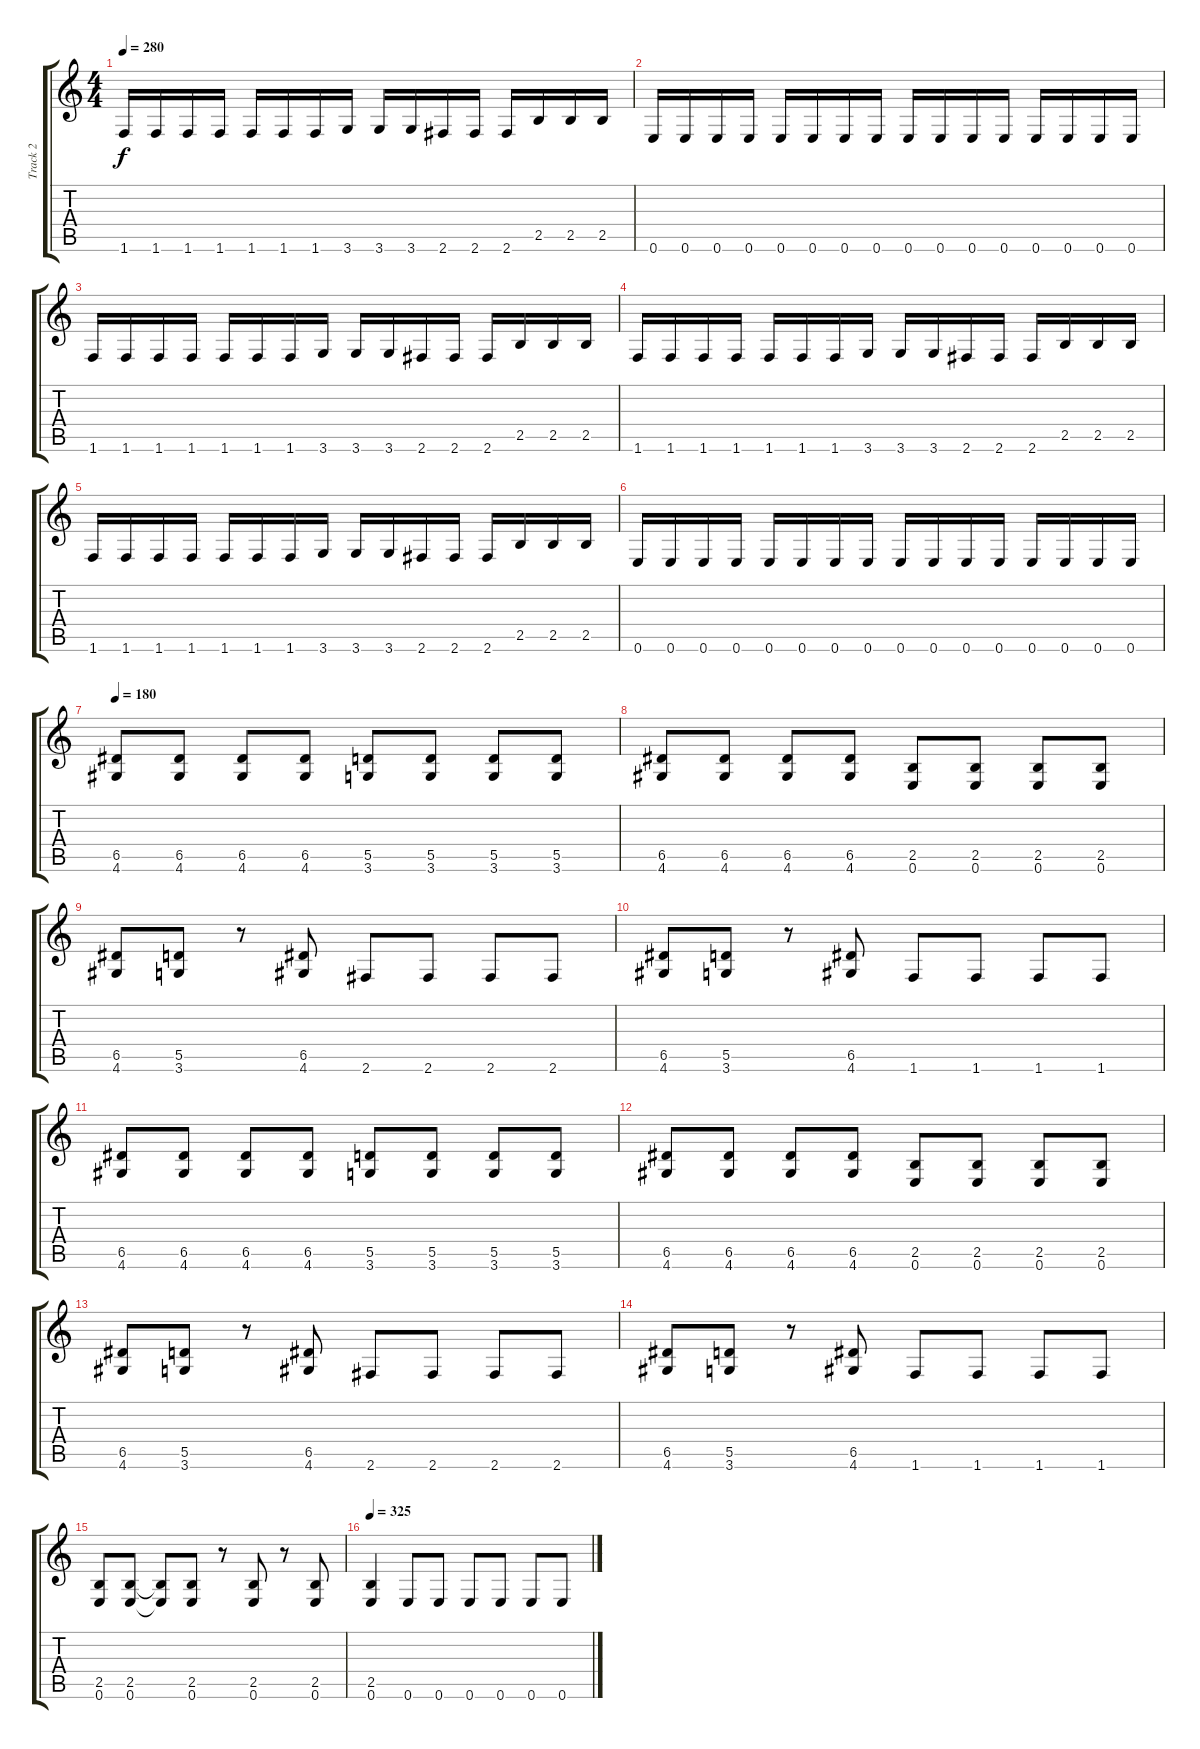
\track ("Track 2" "Track 2") {instrument distortionguitar}
\staff {score tabs}
\tuning (E4 B3 G3 D3 A2 E2) {hide}
\ts (4 4)
\tempo 280
\clef g2
\ks c
1.6.16{dy f} 1.6.16 1.6.16 1.6.16 1.6.16 1.6.16 1.6.16 3.6.16 3.6.16 3.6.16 2.6.16 2.6.16 2.6.16 2.5.16 2.5.16 2.5.16 |
0.6.16 0.6.16 0.6.16 0.6.16 0.6.16 0.6.16 0.6.16 0.6.16 0.6.16 0.6.16 0.6.16 0.6.16 0.6.16 0.6.16 0.6.16 0.6.16 |
1.6.16 1.6.16 1.6.16 1.6.16 1.6.16 1.6.16 1.6.16 3.6.16 3.6.16 3.6.16 2.6.16 2.6.16 2.6.16 2.5.16 2.5.16 2.5.16 |
1.6.16 1.6.16 1.6.16 1.6.16 1.6.16 1.6.16 1.6.16 3.6.16 3.6.16 3.6.16 2.6.16 2.6.16 2.6.16 2.5.16 2.5.16 2.5.16 |
1.6.16 1.6.16 1.6.16 1.6.16 1.6.16 1.6.16 1.6.16 3.6.16 3.6.16 3.6.16 2.6.16 2.6.16 2.6.16 2.5.16 2.5.16 2.5.16 |
0.6.16 0.6.16 0.6.16 0.6.16 0.6.16 0.6.16 0.6.16 0.6.16 0.6.16 0.6.16 0.6.16 0.6.16 0.6.16 0.6.16 0.6.16 0.6.16 |
\tempo 180
(6.5 4.6).8 (6.5 4.6).8 (6.5 4.6).8 (6.5 4.6).8 (5.5 3.6).8 (5.5 3.6).8 (5.5 3.6).8 (5.5 3.6).8 |
(6.5 4.6).8 (6.5 4.6).8 (6.5 4.6).8 (6.5 4.6).8 (2.5 0.6).8 (2.5 0.6).8 (2.5 0.6).8 (2.5 0.6).8 |
(6.5 4.6).8 (5.5 3.6).8 r.8 (6.5 4.6).8 2.6.8 2.6.8 2.6.8 2.6.8 |
(6.5 4.6).8 (5.5 3.6).8 r.8 (6.5 4.6).8 1.6.8 1.6.8 1.6.8 1.6.8 |
(6.5 4.6).8 (6.5 4.6).8 (6.5 4.6).8 (6.5 4.6).8 (5.5 3.6).8 (5.5 3.6).8 (5.5 3.6).8 (5.5 3.6).8 |
(6.5 4.6).8 (6.5 4.6).8 (6.5 4.6).8 (6.5 4.6).8 (2.5 0.6).8 (2.5 0.6).8 (2.5 0.6).8 (2.5 0.6).8 |
(6.5 4.6).8 (5.5 3.6).8 r.8 (6.5 4.6).8 2.6.8 2.6.8 2.6.8 2.6.8 |
(6.5 4.6).8 (5.5 3.6).8 r.8 (6.5 4.6).8 1.6.8 1.6.8 1.6.8 1.6.8 |
(2.5 0.6).8 (2.5 0.6).8 (2.5{t} 0.6{t}).8 (2.5 0.6).8 r.8 (2.5 0.6).8 r.8 (2.5 0.6).8 |
\tempo 325
(2.5 0.6).4 0.6.8 0.6.8 0.6.8 0.6.8 0.6.8 0.6.8
